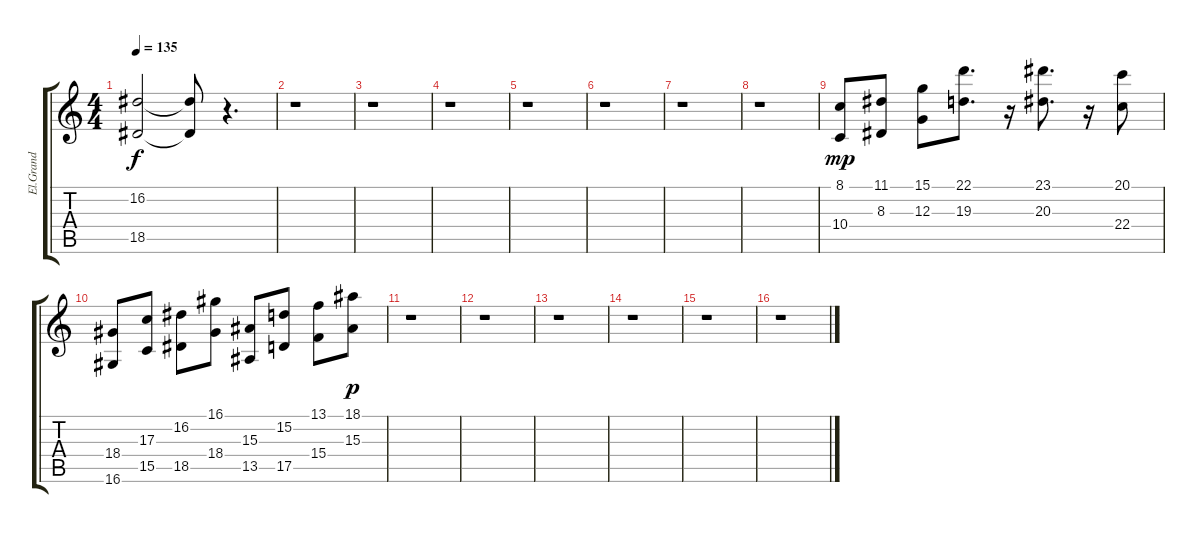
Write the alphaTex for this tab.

\track ("El.Grand" "El.Grand") {instrument electricgrandpiano}
\staff {score tabs}
\tuning (E4 B3 G3 D3 A2 E2) {hide}
\ts (4 4)
\tempo 135
\clef g2
\ks c
(16.2{t} 18.5{t}).2{dy f} (16.2{t} 18.5{t}).8 r.4{d} |
r.1 |
r.1 |
r.1 |
r.1 |
r.1 |
r.1 |
r.1 |
(8.1 10.4).8{dy mp} (11.1 8.3).8 (15.1 12.3).8 (22.1 19.3).8{d} r.16 (23.1 20.3).8{d} r.16 (20.1 22.4).8 |
(18.4 16.6).8 (17.3 15.5).8 (16.2 18.5).8 (16.1 18.4).8 (15.3 13.5).8 (15.2 17.5).8 (13.1 15.4).8 (18.1 15.3).8{dy p} |
r.1 |
r.1 |
r.1 |
r.1 |
r.1 |
r.1
